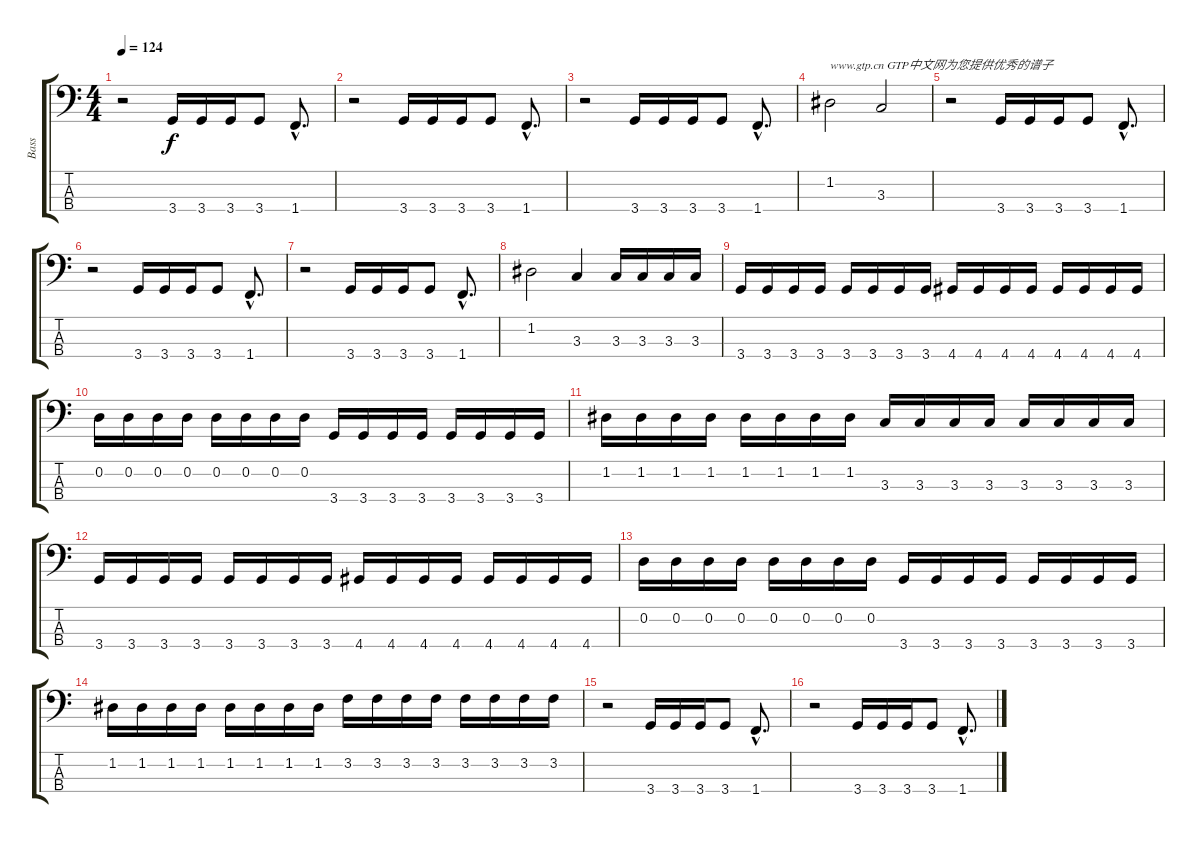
\track ("Bass" "Bass") {instrument electricbasspick}
\staff {score tabs}
\tuning (G2 D2 A1 E1) {hide}
\ts (4 4)
\tempo 124
\clef f4
\ks c
r.2{dy f instrument electricbasspick} 3.4.16 3.4.16 3.4.16 3.4.8 1.4{hac}.8{d} |
r.2 3.4.16 3.4.16 3.4.16 3.4.8 1.4{hac}.8{d} |
r.2 3.4.16 3.4.16 3.4.16 3.4.8 1.4{hac}.8{d} |
1.2.2{txt "www.gtp.cn GTP中文网为您提供优秀的谱子"} 3.3.2 |
r.2 3.4.16 3.4.16 3.4.16 3.4.8 1.4{hac}.8{d} |
r.2 3.4.16 3.4.16 3.4.16 3.4.8 1.4{hac}.8{d} |
r.2 3.4.16 3.4.16 3.4.16 3.4.8 1.4{hac}.8{d} |
1.2.2 3.3.4 3.3.16 3.3.16 3.3.16 3.3.16 |
3.4.16 3.4.16 3.4.16 3.4.16 3.4.16 3.4.16 3.4.16 3.4.16 4.4.16 4.4.16 4.4.16 4.4.16 4.4.16 4.4.16 4.4.16 4.4.16 |
0.2.16 0.2.16 0.2.16 0.2.16 0.2.16 0.2.16 0.2.16 0.2.16 3.4.16 3.4.16 3.4.16 3.4.16 3.4.16 3.4.16 3.4.16 3.4.16 |
1.2.16 1.2.16 1.2.16 1.2.16 1.2.16 1.2.16 1.2.16 1.2.16 3.3.16 3.3.16 3.3.16 3.3.16 3.3.16 3.3.16 3.3.16 3.3.16 |
3.4.16 3.4.16 3.4.16 3.4.16 3.4.16 3.4.16 3.4.16 3.4.16 4.4.16 4.4.16 4.4.16 4.4.16 4.4.16 4.4.16 4.4.16 4.4.16 |
0.2.16 0.2.16 0.2.16 0.2.16 0.2.16 0.2.16 0.2.16 0.2.16 3.4.16 3.4.16 3.4.16 3.4.16 3.4.16 3.4.16 3.4.16 3.4.16 |
1.2.16 1.2.16 1.2.16 1.2.16 1.2.16 1.2.16 1.2.16 1.2.16 3.2.16 3.2.16 3.2.16 3.2.16 3.2.16 3.2.16 3.2.16 3.2.16 |
r.2 3.4.16 3.4.16 3.4.16 3.4.8 1.4{hac}.8{d} |
r.2 3.4.16 3.4.16 3.4.16 3.4.8 1.4{hac}.8{d}
